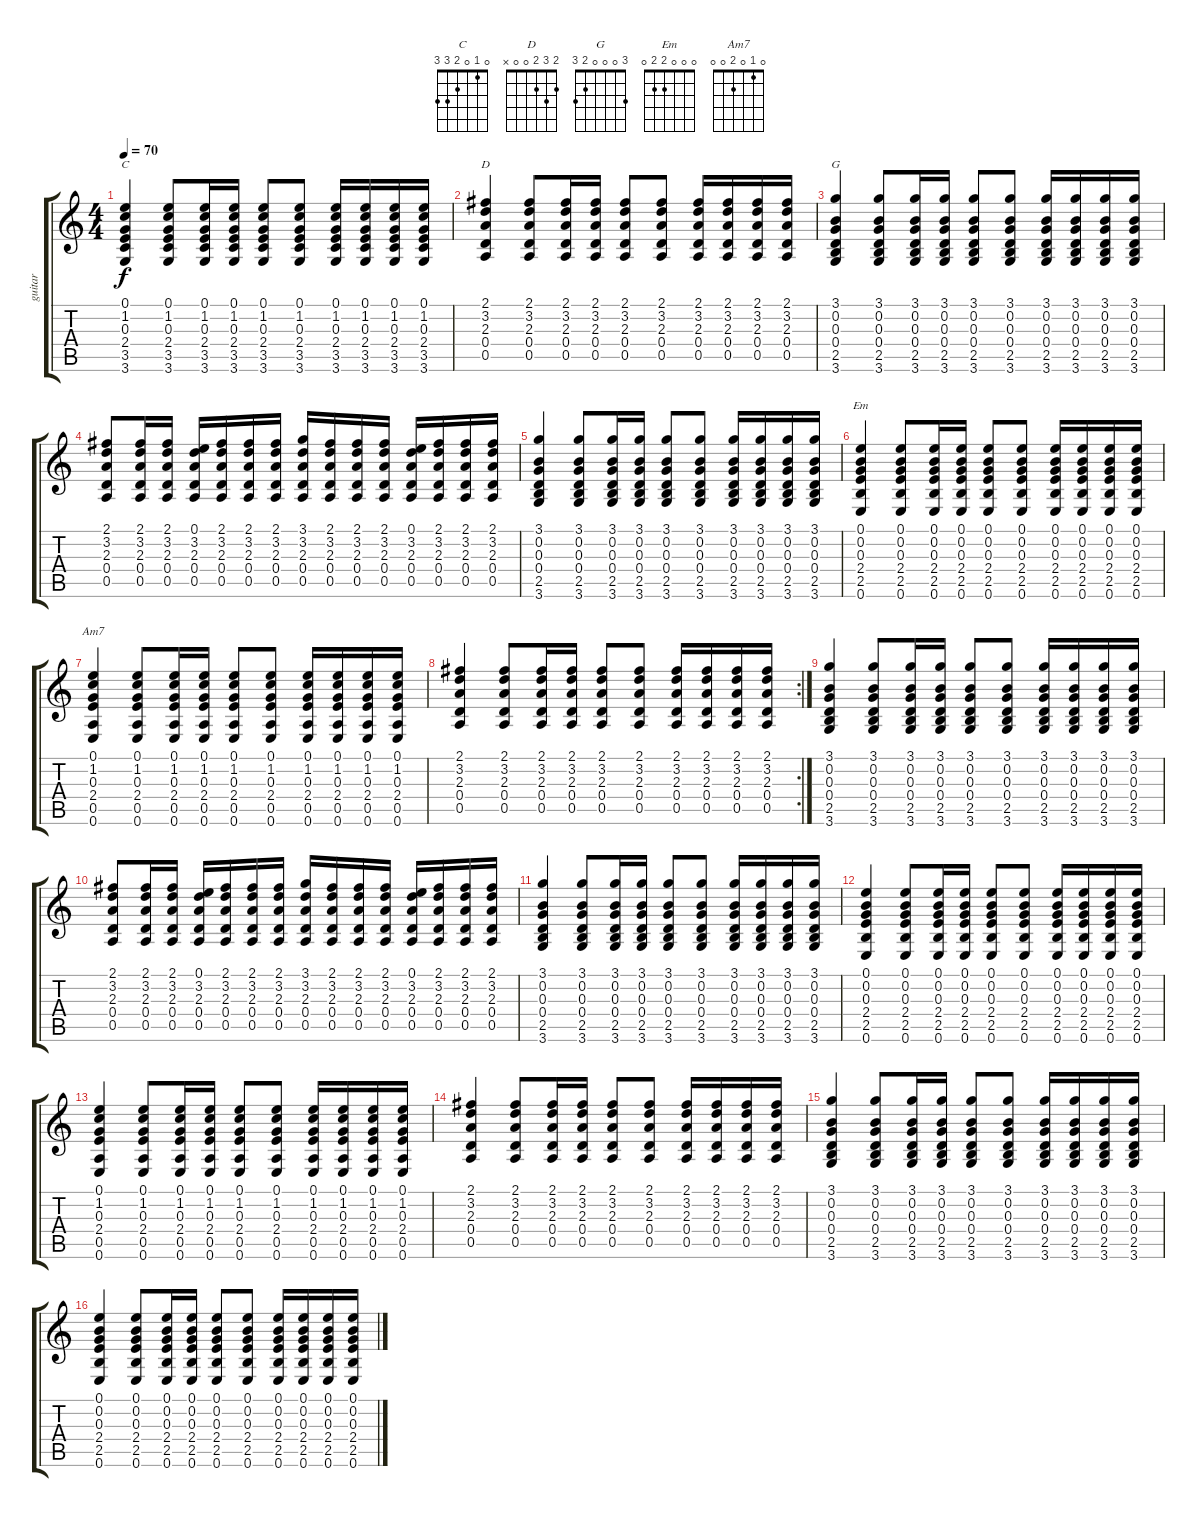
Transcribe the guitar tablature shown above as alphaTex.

\track ("guitar" "guitar") {instrument acousticguitarsteel}
\staff {score tabs}
\tuning (E4 B3 G3 D3 A2 E2) {hide}
\chord ("C" 0 1 0 2 3 3)
\chord ("D" 2 3 2 0 0 x)
\chord ("G" 3 0 0 0 2 3)
\chord ("Em" 0 0 0 2 2 0)
\chord ("Am7" 0 1 0 2 0 0)
\ts (4 4)
\tempo 70
\clef g2
\ks c
(0.1 1.2 0.3 2.4 3.5 3.6).4{ch "C" dy f} (0.1 1.2 0.3 2.4 3.5 3.6).8 (0.1 1.2 0.3 2.4 3.5 3.6).16 (0.1 1.2 0.3 2.4 3.5 3.6).16 (0.1 1.2 0.3 2.4 3.5 3.6).8 (0.1 1.2 0.3 2.4 3.5 3.6).8 (0.1 1.2 0.3 2.4 3.5 3.6).16 (0.1 1.2 0.3 2.4 3.5 3.6).16 (0.1 1.2 0.3 2.4 3.5 3.6).16 (0.1 1.2 0.3 2.4 3.5 3.6).16 |
(2.1 3.2 2.3 0.4 0.5).4{ch "D"} (2.1 3.2 2.3 0.4 0.5).8 (2.1 3.2 2.3 0.4 0.5).16 (2.1 3.2 2.3 0.4 0.5).16 (2.1 3.2 2.3 0.4 0.5).8 (2.1 3.2 2.3 0.4 0.5).8 (2.1 3.2 2.3 0.4 0.5).16 (2.1 3.2 2.3 0.4 0.5).16 (2.1 3.2 2.3 0.4 0.5).16 (2.1 3.2 2.3 0.4 0.5).16 |
(3.1 0.2 0.3 0.4 2.5 3.6).4{ch "G"} (3.1 0.2 0.3 0.4 2.5 3.6).8 (3.1 0.2 0.3 0.4 2.5 3.6).16 (3.1 0.2 0.3 0.4 2.5 3.6).16 (3.1 0.2 0.3 0.4 2.5 3.6).8 (3.1 0.2 0.3 0.4 2.5 3.6).8 (3.1 0.2 0.3 0.4 2.5 3.6).16 (3.1 0.2 0.3 0.4 2.5 3.6).16 (3.1 0.2 0.3 0.4 2.5 3.6).16 (3.1 0.2 0.3 0.4 2.5 3.6).16 |
(2.1 3.2 2.3 0.4 0.5).8 (2.1 3.2 2.3 0.4 0.5).16 (2.1 3.2 2.3 0.4 0.5).16 (0.1 3.2 2.3 0.4 0.5).16 (2.1 3.2 2.3 0.4 0.5).16 (2.1 3.2 2.3 0.4 0.5).16 (2.1 3.2 2.3 0.4 0.5).16 (3.1 3.2 2.3 0.4 0.5).16 (2.1 3.2 2.3 0.4 0.5).16 (2.1 3.2 2.3 0.4 0.5).16 (2.1 3.2 2.3 0.4 0.5).16 (0.1 3.2 2.3 0.4 0.5).16 (2.1 3.2 2.3 0.4 0.5).16 (2.1 3.2 2.3 0.4 0.5).16 (2.1 3.2 2.3 0.4 0.5).16 |
(3.1 0.2 0.3 0.4 2.5 3.6).4 (3.1 0.2 0.3 0.4 2.5 3.6).8 (3.1 0.2 0.3 0.4 2.5 3.6).16 (3.1 0.2 0.3 0.4 2.5 3.6).16 (3.1 0.2 0.3 0.4 2.5 3.6).8 (3.1 0.2 0.3 0.4 2.5 3.6).8 (3.1 0.2 0.3 0.4 2.5 3.6).16 (3.1 0.2 0.3 0.4 2.5 3.6).16 (3.1 0.2 0.3 0.4 2.5 3.6).16 (3.1 0.2 0.3 0.4 2.5 3.6).16 |
(0.1 0.2 0.3 2.4 2.5 0.6).4{ch "Em"} (0.1 0.2 0.3 2.4 2.5 0.6).8 (0.1 0.2 0.3 2.4 2.5 0.6).16 (0.1 0.2 0.3 2.4 2.5 0.6).16 (0.1 0.2 0.3 2.4 2.5 0.6).8 (0.1 0.2 0.3 2.4 2.5 0.6).8 (0.1 0.2 0.3 2.4 2.5 0.6).16 (0.1 0.2 0.3 2.4 2.5 0.6).16 (0.1 0.2 0.3 2.4 2.5 0.6).16 (0.1 0.2 0.3 2.4 2.5 0.6).16 |
(0.1 1.2 0.3 2.4 0.5 0.6).4{ch "Am7"} (0.1 1.2 0.3 2.4 0.5 0.6).8 (0.1 1.2 0.3 2.4 0.5 0.6).16 (0.1 1.2 0.3 2.4 0.5 0.6).16 (0.1 1.2 0.3 2.4 0.5 0.6).8 (0.1 1.2 0.3 2.4 0.5 0.6).8 (0.1 1.2 0.3 2.4 0.5 0.6).16 (0.1 1.2 0.3 2.4 0.5 0.6).16 (0.1 1.2 0.3 2.4 0.5 0.6).16 (0.1 1.2 0.3 2.4 0.5 0.6).16 |
\rc 2
(2.1 3.2 2.3 0.4 0.5).4 (2.1 3.2 2.3 0.4 0.5).8 (2.1 3.2 2.3 0.4 0.5).16 (2.1 3.2 2.3 0.4 0.5).16 (2.1 3.2 2.3 0.4 0.5).8 (2.1 3.2 2.3 0.4 0.5).8 (2.1 3.2 2.3 0.4 0.5).16 (2.1 3.2 2.3 0.4 0.5).16 (2.1 3.2 2.3 0.4 0.5).16 (2.1 3.2 2.3 0.4 0.5).16 |
(3.1 0.2 0.3 0.4 2.5 3.6).4 (3.1 0.2 0.3 0.4 2.5 3.6).8 (3.1 0.2 0.3 0.4 2.5 3.6).16 (3.1 0.2 0.3 0.4 2.5 3.6).16 (3.1 0.2 0.3 0.4 2.5 3.6).8 (3.1 0.2 0.3 0.4 2.5 3.6).8 (3.1 0.2 0.3 0.4 2.5 3.6).16 (3.1 0.2 0.3 0.4 2.5 3.6).16 (3.1 0.2 0.3 0.4 2.5 3.6).16 (3.1 0.2 0.3 0.4 2.5 3.6).16 |
(2.1 3.2 2.3 0.4 0.5).8 (2.1 3.2 2.3 0.4 0.5).16 (2.1 3.2 2.3 0.4 0.5).16 (0.1 3.2 2.3 0.4 0.5).16 (2.1 3.2 2.3 0.4 0.5).16 (2.1 3.2 2.3 0.4 0.5).16 (2.1 3.2 2.3 0.4 0.5).16 (3.1 3.2 2.3 0.4 0.5).16 (2.1 3.2 2.3 0.4 0.5).16 (2.1 3.2 2.3 0.4 0.5).16 (2.1 3.2 2.3 0.4 0.5).16 (0.1 3.2 2.3 0.4 0.5).16 (2.1 3.2 2.3 0.4 0.5).16 (2.1 3.2 2.3 0.4 0.5).16 (2.1 3.2 2.3 0.4 0.5).16 |
(3.1 0.2 0.3 0.4 2.5 3.6).4 (3.1 0.2 0.3 0.4 2.5 3.6).8 (3.1 0.2 0.3 0.4 2.5 3.6).16 (3.1 0.2 0.3 0.4 2.5 3.6).16 (3.1 0.2 0.3 0.4 2.5 3.6).8 (3.1 0.2 0.3 0.4 2.5 3.6).8 (3.1 0.2 0.3 0.4 2.5 3.6).16 (3.1 0.2 0.3 0.4 2.5 3.6).16 (3.1 0.2 0.3 0.4 2.5 3.6).16 (3.1 0.2 0.3 0.4 2.5 3.6).16 |
(0.1 0.2 0.3 2.4 2.5 0.6).4 (0.1 0.2 0.3 2.4 2.5 0.6).8 (0.1 0.2 0.3 2.4 2.5 0.6).16 (0.1 0.2 0.3 2.4 2.5 0.6).16 (0.1 0.2 0.3 2.4 2.5 0.6).8 (0.1 0.2 0.3 2.4 2.5 0.6).8 (0.1 0.2 0.3 2.4 2.5 0.6).16 (0.1 0.2 0.3 2.4 2.5 0.6).16 (0.1 0.2 0.3 2.4 2.5 0.6).16 (0.1 0.2 0.3 2.4 2.5 0.6).16 |
(0.1 1.2 0.3 2.4 0.5 0.6).4 (0.1 1.2 0.3 2.4 0.5 0.6).8 (0.1 1.2 0.3 2.4 0.5 0.6).16 (0.1 1.2 0.3 2.4 0.5 0.6).16 (0.1 1.2 0.3 2.4 0.5 0.6).8 (0.1 1.2 0.3 2.4 0.5 0.6).8 (0.1 1.2 0.3 2.4 0.5 0.6).16 (0.1 1.2 0.3 2.4 0.5 0.6).16 (0.1 1.2 0.3 2.4 0.5 0.6).16 (0.1 1.2 0.3 2.4 0.5 0.6).16 |
(2.1 3.2 2.3 0.4 0.5).4 (2.1 3.2 2.3 0.4 0.5).8 (2.1 3.2 2.3 0.4 0.5).16 (2.1 3.2 2.3 0.4 0.5).16 (2.1 3.2 2.3 0.4 0.5).8 (2.1 3.2 2.3 0.4 0.5).8 (2.1 3.2 2.3 0.4 0.5).16 (2.1 3.2 2.3 0.4 0.5).16 (2.1 3.2 2.3 0.4 0.5).16 (2.1 3.2 2.3 0.4 0.5).16 |
(3.1 0.2 0.3 0.4 2.5 3.6).4 (3.1 0.2 0.3 0.4 2.5 3.6).8 (3.1 0.2 0.3 0.4 2.5 3.6).16 (3.1 0.2 0.3 0.4 2.5 3.6).16 (3.1 0.2 0.3 0.4 2.5 3.6).8 (3.1 0.2 0.3 0.4 2.5 3.6).8 (3.1 0.2 0.3 0.4 2.5 3.6).16 (3.1 0.2 0.3 0.4 2.5 3.6).16 (3.1 0.2 0.3 0.4 2.5 3.6).16 (3.1 0.2 0.3 0.4 2.5 3.6).16 |
(0.1 0.2 0.3 2.4 2.5 0.6).4 (0.1 0.2 0.3 2.4 2.5 0.6).8 (0.1 0.2 0.3 2.4 2.5 0.6).16 (0.1 0.2 0.3 2.4 2.5 0.6).16 (0.1 0.2 0.3 2.4 2.5 0.6).8 (0.1 0.2 0.3 2.4 2.5 0.6).8 (0.1 0.2 0.3 2.4 2.5 0.6).16 (0.1 0.2 0.3 2.4 2.5 0.6).16 (0.1 0.2 0.3 2.4 2.5 0.6).16 (0.1 0.2 0.3 2.4 2.5 0.6).16
